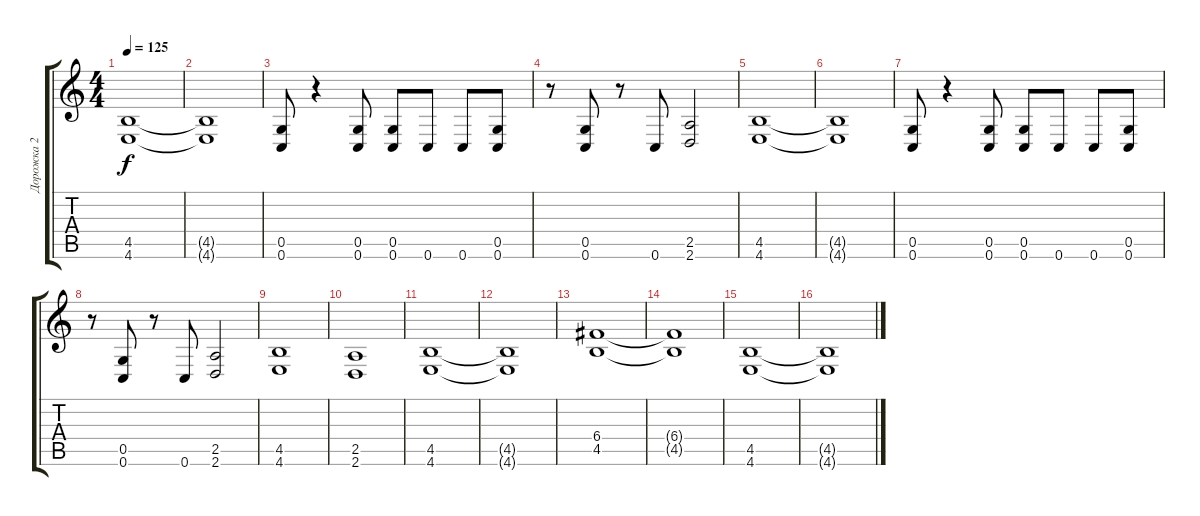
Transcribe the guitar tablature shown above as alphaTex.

\track ("Дорожка 2" "Дорожка 2") {instrument distortionguitar}
\staff {score tabs}
\tuning (D4 A3 F3 C3 G2 C2) {hide}
\ts (4 4)
\tempo 125
\clef g2
\ks c
(4.5 4.6).1{dy f} |
(4.5{t} 4.6{t}).1 |
(0.5 0.6).8 r.4 (0.5 0.6).8 (0.5 0.6).8 0.6.8 0.6.8 (0.5 0.6).8 |
r.8 (0.5 0.6).8 r.8 0.6.8 (2.5 2.6).2 |
(4.5 4.6).1 |
(4.5{t} 4.6{t}).1 |
(0.5 0.6).8 r.4 (0.5 0.6).8 (0.5 0.6).8 0.6.8 0.6.8 (0.5 0.6).8 |
r.8 (0.5 0.6).8 r.8 0.6.8 (2.5 2.6).2 |
(4.5 4.6).1 |
(2.5 2.6).1 |
(4.5 4.6).1 |
(4.5{t} 4.6{t}).1 |
(6.4 4.5).1 |
(6.4{t} 4.5{t}).1 |
(4.5 4.6).1 |
(4.5{t} 4.6{t}).1
